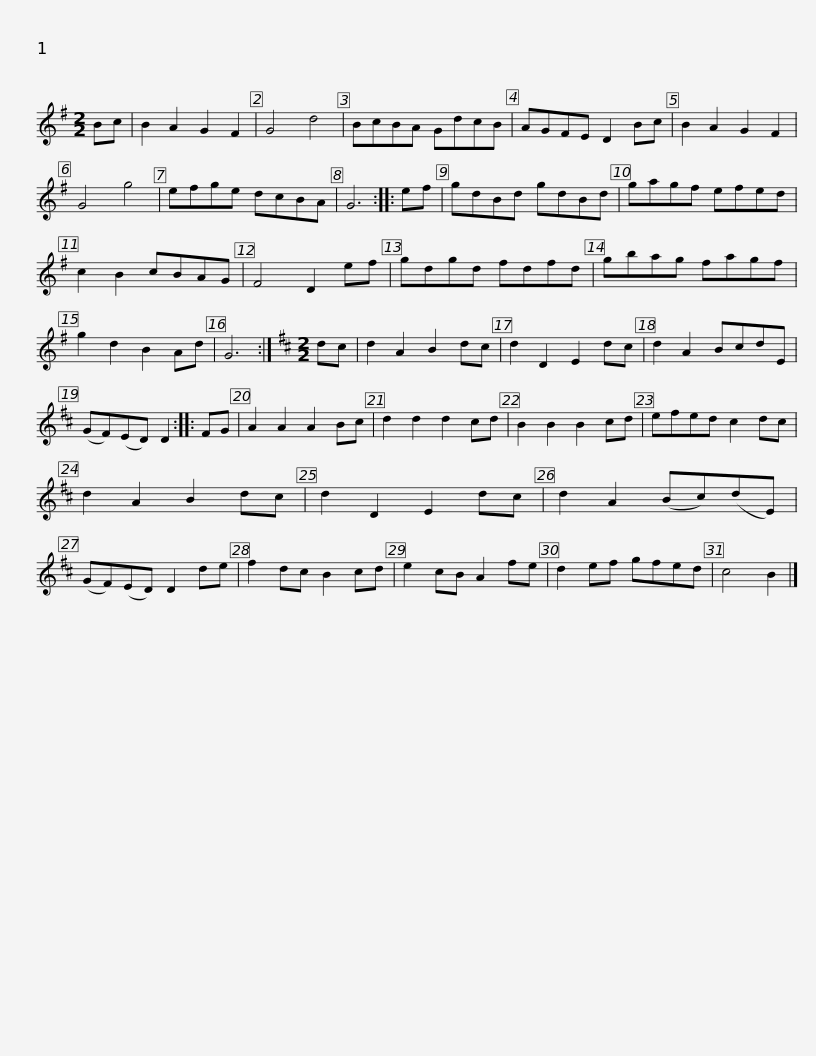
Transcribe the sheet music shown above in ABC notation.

X:1
L:1/8
M:2/2
I:linebreak $
K:G
V:1 treble
V:1
 Bc | B2 A2 G2 F2 | G4 d4 | BcBA GdcB | AGFE D2 Bc | %5
 B2 A2 G2 F2 | G4 g4 | efge dcBA | G6 ::$ ef | %10
 gdBd gdBd | gagf efed | c2 B2 cBAG | F4 D2 ef | gdgd fdfd |$ %15
 gbag fagf | g2 d2 B2 Ad | G6 :|[K:D][M:2/2] dc | d2 A2 B2 dc | %20
 d2 D2 E2 dc | d2 A2 BcdE | (GF)(ED) D2 ::$ FG | A2 A2 A2 Bc | %25
 d2 d2 d2 cd | B2 B2 B2 cd | efed c2 dc | d2 A2 B2 dc | d2 D2 E2 dc | %30
 d2 A2 (Bc)(dE) |$ (GF)(ED) D2 de | f2 dc B2 cd | e2 cB A2 fe | d2 ef gfed | %35
 c4 B2 |] %36
